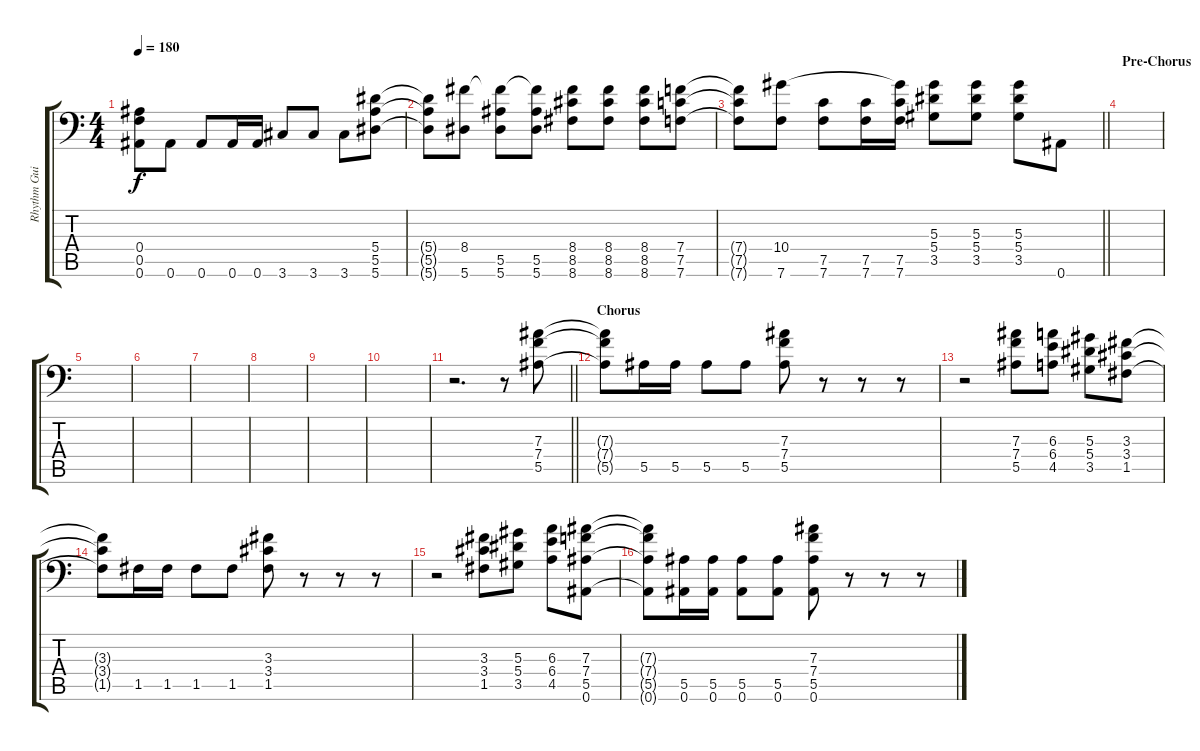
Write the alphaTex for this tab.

\track ("Rhythm Guitar 2" "Rhythm Gui") {instrument distortionguitar}
\staff {score tabs}
\tuning (C4 G3 Eb3 Bb2 F2 Bb1) {hide}
\ts (4 4)
\tempo 180
\clef f4
\ks c
(0.4{t} 0.5{t} 0.6{t}).8{dy f} 0.6.8 0.6.8 0.6.16 0.6.16 3.6.8 3.6.8 3.6.8 (5.4 5.5 5.6).8 |
(5.4{t} 5.5{t} 5.6{t}).8 (8.4 5.6).8 (8.4{t} 5.5 5.6).8 (8.4{t} 5.5 5.6).8 (8.4 8.5 8.6).8 (8.4 8.5 8.6).8 (8.4 8.5 8.6).8 (7.4 7.5 7.6).8 |
\barLineRight lightlight
(7.4{t} 7.5{t} 7.6{t}).8 (10.4 7.6).8 (7.5 7.6).8 (7.5 7.6).16 (10.4{t} 7.5 7.6).16 (5.3 5.4 3.5).8 (5.3 5.4 3.5).8 (5.3 5.4 3.5).8 0.6.8 |
\section ("" "Pre-Chorus")
|
|
|
|
|
|
|
\barLineRight lightlight
r.2{d} r.8 (7.3 7.4 5.5).8 |
\section ("" "Chorus")
(7.3{t} 7.4{t} 5.5{t}).8 5.5.16 5.5.16 5.5.8 5.5.8 (7.3 7.4 5.5).8 r.8 r.8 r.8 |
r.2 (7.3 7.4 5.5).8 (6.3 6.4 4.5).8 (5.3 5.4 3.5).8 (3.3 3.4 1.5).8 |
(3.3{t} 3.4{t} 1.5{t}).8 1.5.16 1.5.16 1.5.8 1.5.8 (3.3 3.4 1.5).8 r.8 r.8 r.8 |
r.2 (3.3 3.4 1.5).8 (5.3 5.4 3.5).8 (6.3 6.4 4.5).8 (7.3 7.4 5.5 0.6).8 |
(7.3{t} 7.4{t} 5.5{t} 0.6{t}).8 (5.5 0.6).16 (5.5 0.6).16 (5.5 0.6).8 (5.5 0.6).8 (7.3 7.4 5.5 0.6).8 r.8 r.8 r.8
